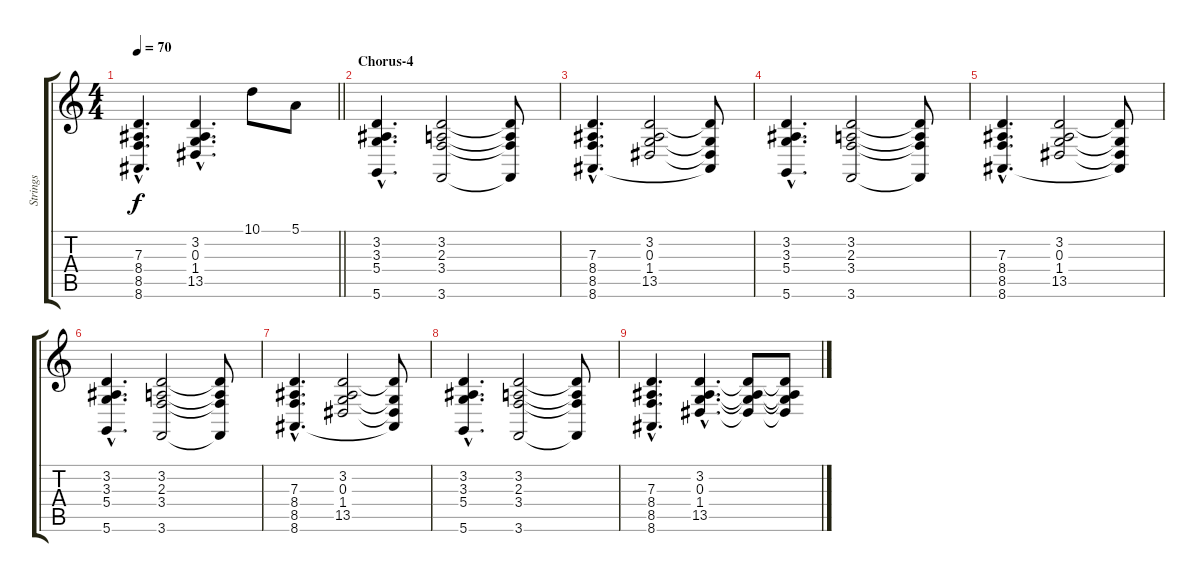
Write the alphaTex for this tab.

\track ("Strings" "Strings") {instrument synthstrings1}
\staff {score tabs}
\tuning (E4 B3 G3 D3 A2 D2) {hide}
\ts (4 4)
\tempo 70
\clef g2
\barLineRight lightlight
\ks c
(7.3{hac} 8.4{hac} 8.5{hac} 8.6{hac}).4{d dy f} (3.2{hac} 0.3{hac} 1.4{hac} 13.5{hac}).4{d} 10.1.8 5.1.8 |
\section ("" "Chorus-4")
(3.2{hac} 3.3{hac} 5.4{hac} 5.6{hac}).4{d} (3.2 2.3 3.4 3.6).2 (3.2{t} 2.3{t} 3.4{t} 3.6{t}).8 |
(7.3{hac} 8.4{hac} 8.5{hac} 8.6{hac}).4{d} (3.2 0.3 1.4 13.5).2 (3.2{t} 0.3{t} 1.4{t} 8.6{t}).8 |
(3.2{hac} 3.3{hac} 5.4{hac} 5.6{hac}).4{d} (3.2 2.3 3.4 3.6).2 (3.2{t} 2.3{t} 3.4{t} 3.6{t}).8 |
(7.3{hac} 8.4{hac} 8.5{hac} 8.6{hac}).4{d} (3.2 0.3 1.4 13.5).2 (3.2{t} 0.3{t} 1.4{t} 8.6{t}).8 |
(3.2{hac} 3.3{hac} 5.4{hac} 5.6{hac}).4{d} (3.2 2.3 3.4 3.6).2 (3.2{t} 2.3{t} 3.4{t} 3.6{t}).8 |
(7.3{hac} 8.4{hac} 8.5{hac} 8.6{hac}).4{d} (3.2 0.3 1.4 13.5).2 (3.2{t} 0.3{t} 1.4{t} 8.6{t}).8 |
(3.2{hac} 3.3{hac} 5.4{hac} 5.6{hac}).4{d} (3.2 2.3 3.4 3.6).2 (3.2{t} 2.3{t} 3.4{t} 3.6{t}).8 |
(7.3{hac} 8.4{hac} 8.5{hac} 8.6{hac}).4{d} (3.2{hac} 0.3{hac} 1.4{hac} 13.5{hac}).4{d} (3.2{t} 0.3{t} 1.4{t} 13.5{t}).8 (3.2{t} 0.3{t} 1.4{t} 13.5{t}).8
